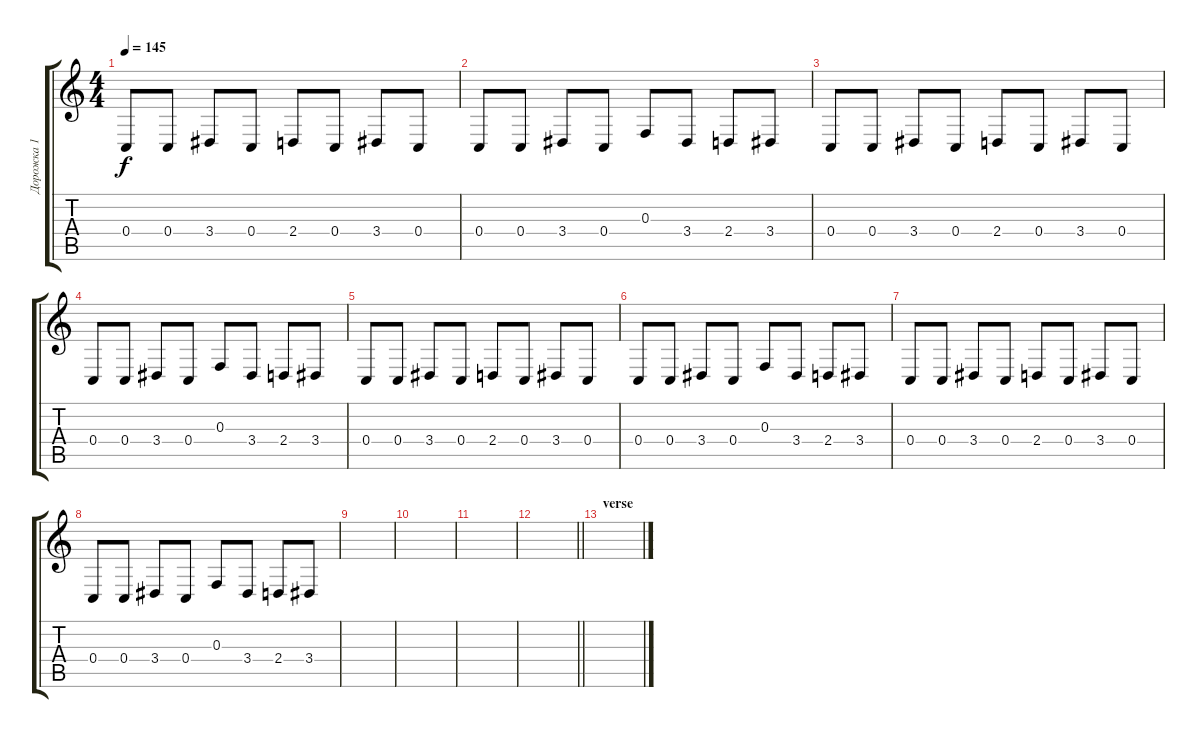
\track ("Дорожка 1" "Дорожка 1") {instrument rockorgan}
\staff {score tabs}
\tuning (D4 A3 F3 C3 G2 C2) {hide}
\ts (4 4)
\tempo 145
\clef g2
\ks c
0.4.8{dy f} 0.4.8 3.4.8 0.4.8 2.4.8 0.4.8 3.4.8 0.4.8 |
0.4.8 0.4.8 3.4.8 0.4.8 0.3.8 3.4.8 2.4.8 3.4.8 |
0.4.8 0.4.8 3.4.8 0.4.8 2.4.8 0.4.8 3.4.8 0.4.8 |
0.4.8 0.4.8 3.4.8 0.4.8 0.3.8 3.4.8 2.4.8 3.4.8 |
0.4.8 0.4.8 3.4.8 0.4.8 2.4.8 0.4.8 3.4.8 0.4.8 |
0.4.8 0.4.8 3.4.8 0.4.8 0.3.8 3.4.8 2.4.8 3.4.8 |
0.4.8 0.4.8 3.4.8 0.4.8 2.4.8 0.4.8 3.4.8 0.4.8 |
0.4.8 0.4.8 3.4.8 0.4.8 0.3.8 3.4.8 2.4.8 3.4.8 |
|
|
|
\barLineRight lightlight
|
\section ("" "verse")
